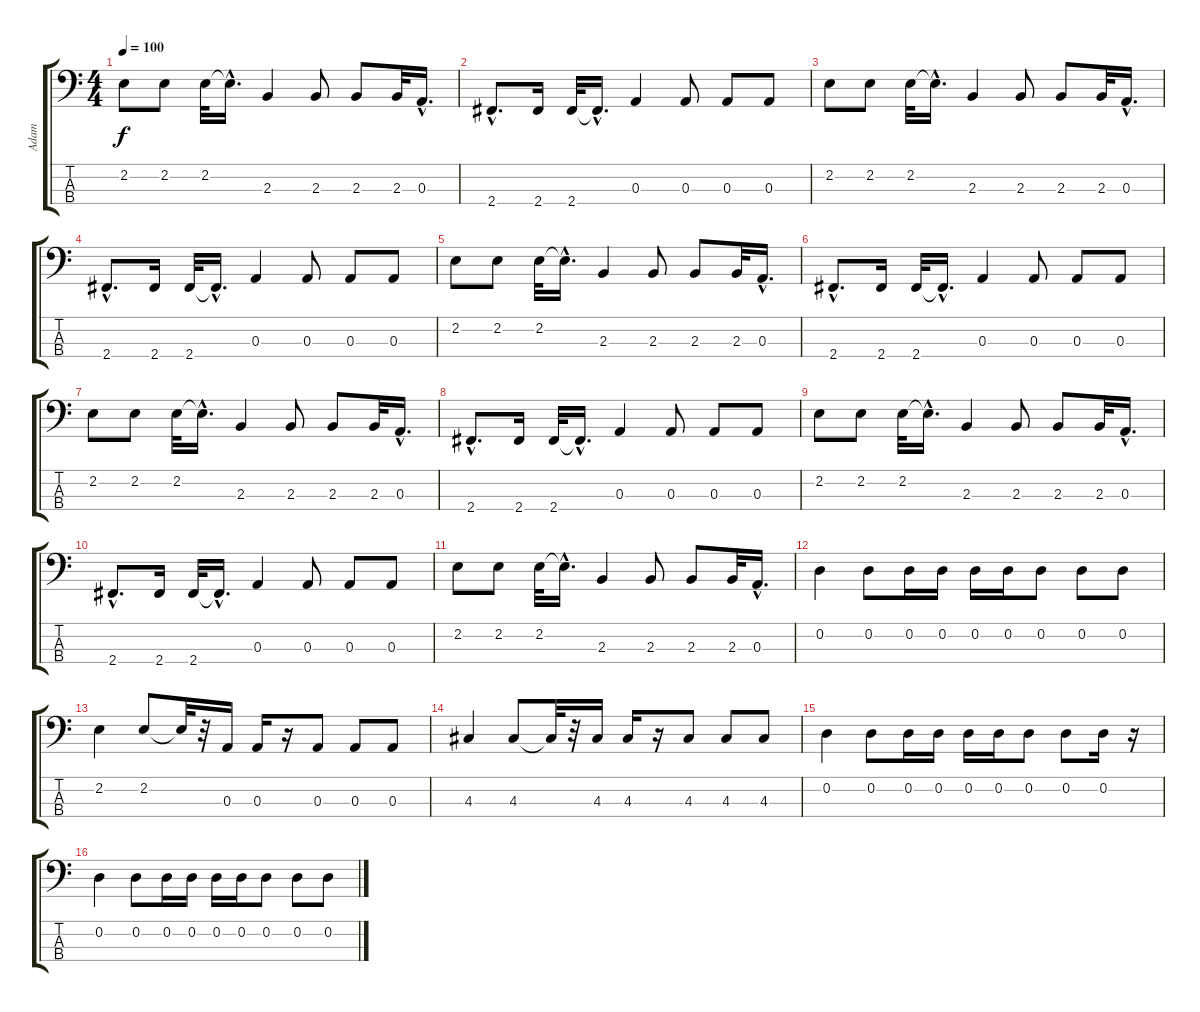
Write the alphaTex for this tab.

\track ("Adam" "Adam") {instrument electricbassfinger}
\staff {score tabs}
\tuning (G2 D2 A1 E1) {hide}
\ts (4 4)
\tempo 100
\clef f4
\ks c
2.2.8{dy f} 2.2.8 2.2.32 2.2{hac t}.16{d} 2.3.4 2.3.8 2.3.8 2.3.32 0.3{hac}.16{d} |
2.4{hac}.8{d} 2.4.16 2.4.32 2.4{hac t}.16{d} 0.3.4 0.3.8 0.3.8 0.3.8 |
2.2.8 2.2.8 2.2.32 2.2{hac t}.16{d} 2.3.4 2.3.8 2.3.8 2.3.32 0.3{hac}.16{d} |
2.4{hac}.8{d} 2.4.16 2.4.32 2.4{hac t}.16{d} 0.3.4 0.3.8 0.3.8 0.3.8 |
2.2.8 2.2.8 2.2.32 2.2{hac t}.16{d} 2.3.4 2.3.8 2.3.8 2.3.32 0.3{hac}.16{d} |
2.4{hac}.8{d} 2.4.16 2.4.32 2.4{hac t}.16{d} 0.3.4 0.3.8 0.3.8 0.3.8 |
2.2.8 2.2.8 2.2.32 2.2{hac t}.16{d} 2.3.4 2.3.8 2.3.8 2.3.32 0.3{hac}.16{d} |
2.4{hac}.8{d} 2.4.16 2.4.32 2.4{hac t}.16{d} 0.3.4 0.3.8 0.3.8 0.3.8 |
2.2.8 2.2.8 2.2.32 2.2{hac t}.16{d} 2.3.4 2.3.8 2.3.8 2.3.32 0.3{hac}.16{d} |
2.4{hac}.8{d} 2.4.16 2.4.32 2.4{hac t}.16{d} 0.3.4 0.3.8 0.3.8 0.3.8 |
2.2.8 2.2.8 2.2.32 2.2{hac t}.16{d} 2.3.4 2.3.8 2.3.8 2.3.32 0.3{hac}.16{d} |
0.2.4 0.2.8 0.2.16 0.2.16 0.2.16 0.2.16 0.2.8 0.2.8 0.2.8 |
2.2.4 2.2.8 2.2{t}.32 r.32 0.3.16 0.3.16 r.16 0.3.8 0.3.8 0.3.8 |
4.3.4 4.3.8 4.3{t}.32 r.32 4.3.16 4.3.16 r.16 4.3.8 4.3.8 4.3.8 |
0.2.4 0.2.8 0.2.16 0.2.16 0.2.16 0.2.16 0.2.8 0.2.8 0.2.16 r.16 |
0.2.4 0.2.8 0.2.16 0.2.16 0.2.16 0.2.16 0.2.8 0.2.8 0.2.8
